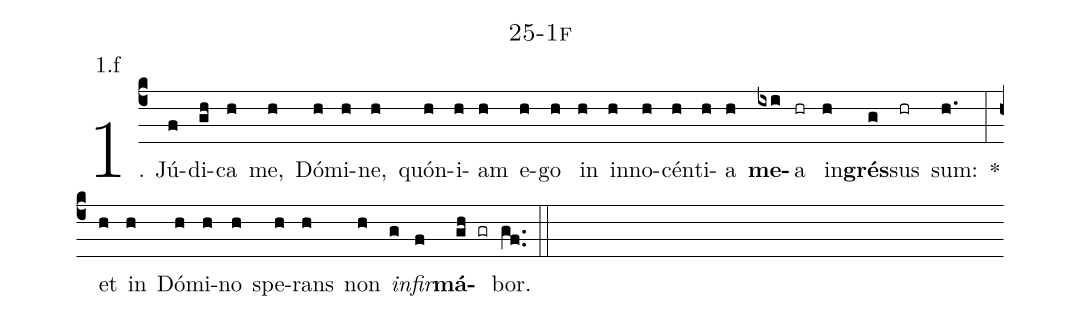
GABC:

name: 25-1f;
annotation: 1.f;
%%
(c4)1. Jú(f)di(gh)ca(h) me,(h) Dó(h)mi(h)ne,(h) quón(h)i(h)am(h) e(h)go(h) in(h) in(h)no(h)cén(h)ti(h)a(h) <b>me</b>(ixi)a(hr) in(h)<b>grés</b>(g)sus(hr) sum:(h.) *(:) et(h) in(h) Dó(h)mi(h)no(h) spe(h)rans(h) non(h) <i>in</i>(g)<i>fir</i>(f)<b>má</b>(gh gr)bor.(gf..) (::)
